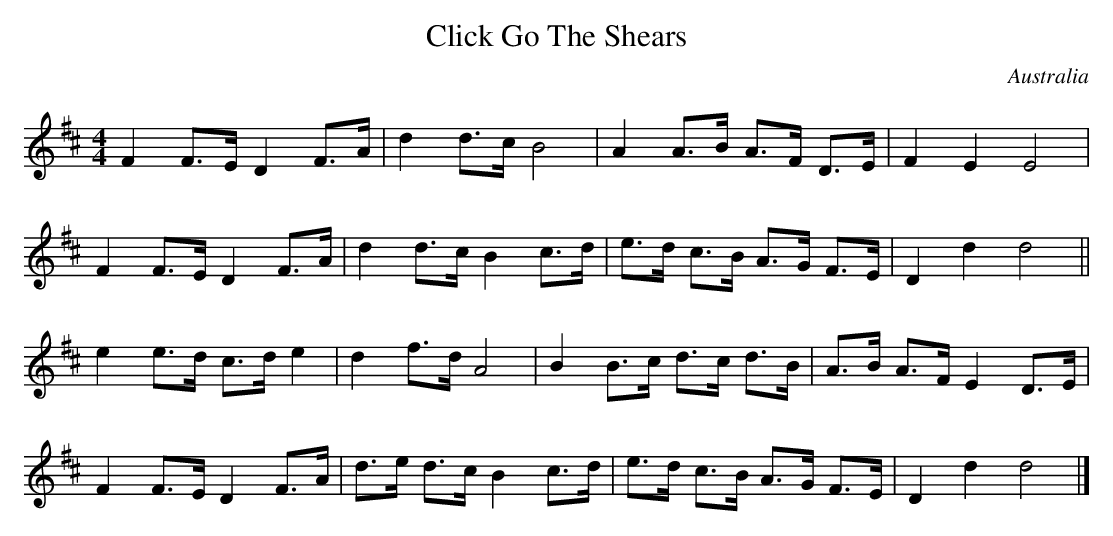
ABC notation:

X:1
T:Click Go The Shears
M:4/4
O:Australia
K:D major
F2 F>E D2 F>A | d2 d>c B4     | A2  A>B A>F D>E | F2 E2 E4 |
F2 F>E D2 F>A | d2 d>c B2 c>d | e>d c>B A>G F>E | D2 d2 d4 ||
e2 e>d c>d e2 | d2  f>d A4     | B2  B>c d>c d>B | A>B A>F E2 D>E |
F2 F>E D2 F>A | d>e d>c B2 c>d | e>d c>B A>G F>E | D2 d2 d4|]
